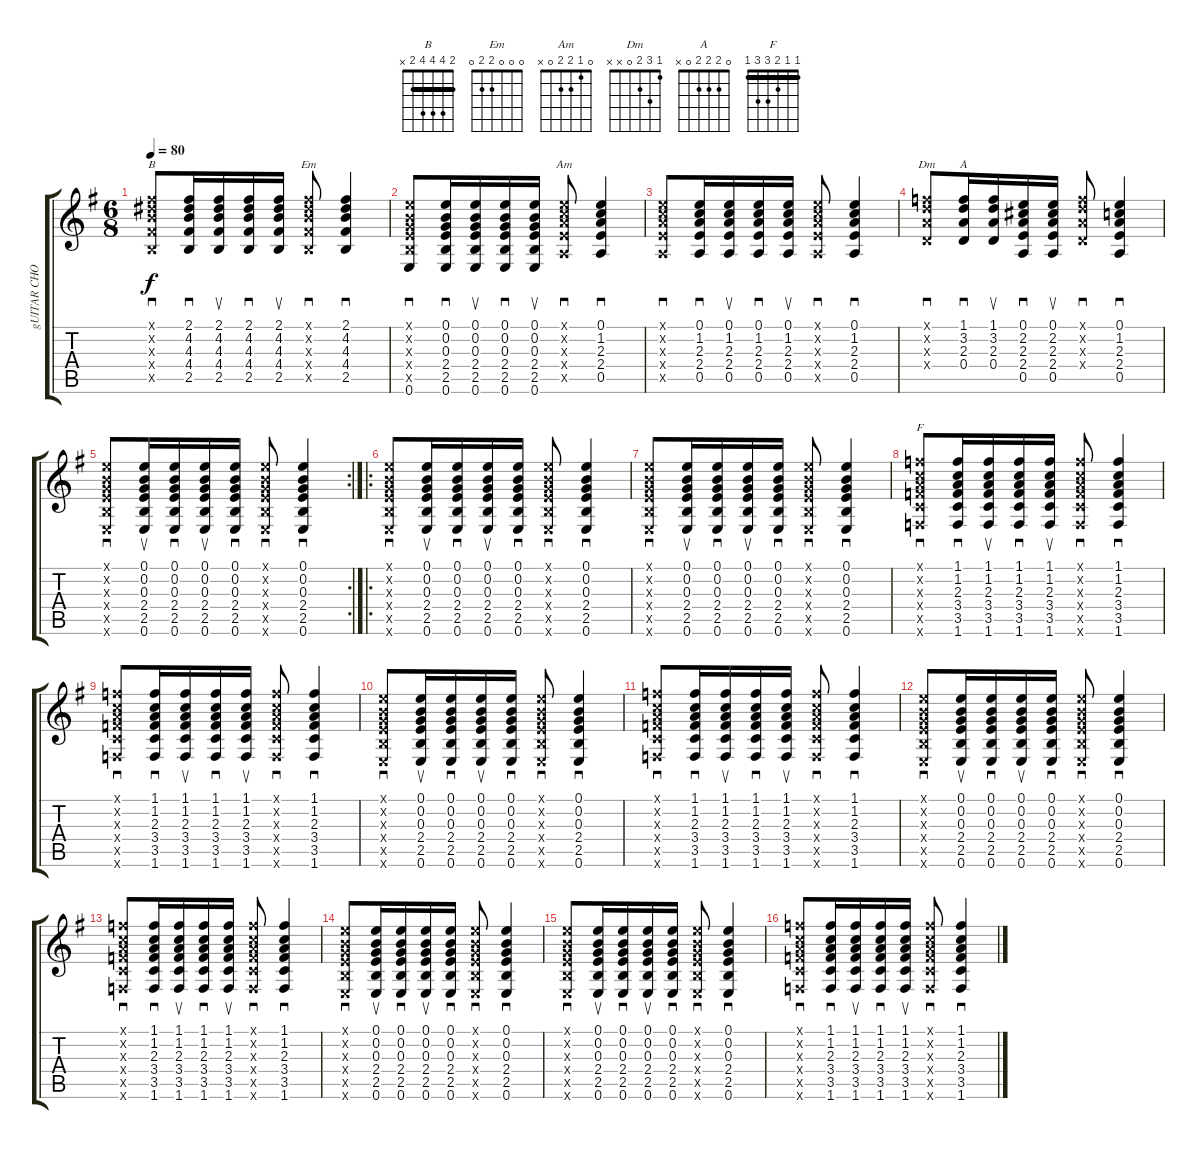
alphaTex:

\track ("gUITAR CHORD (2)" "gUITAR CHO") {instrument acousticguitarnylon}
\staff {score tabs}
\tuning (E4 B3 G3 D3 A2 E2) {hide}
\chord ("B" 2 4 4 4 2 x) {barre 2}
\chord ("Em" 0 0 0 2 2 0)
\chord ("Am" 0 1 2 2 0 x)
\chord ("Dm" 1 3 2 0 x x)
\chord ("A" 0 2 2 2 0 x)
\chord ("F" 1 1 2 3 3 1) {barre 1}
\ts (6 8)
\tempo 80
\clef g2
\ks eminor
(2.1{x} 4.2{x} 4.3{x} 4.4{x} 2.5{x}).8{sd ch "B" dy f instrument acousticguitarnylon} (2.1 4.2 4.3 4.4 2.5).16{sd} (2.1 4.2 4.3 4.4 2.5).16{su} (2.1 4.2 4.3 4.4 2.5).16{sd} (2.1 4.2 4.3 4.4 2.5).16{su} (2.1{x} 4.2{x} 4.3{x} 4.4{x} 2.5{x}).8{sd ch "Em"} (2.1 4.2 4.3 4.4 2.5).4{sd} |
(0.1{x} 0.2{x} 0.3{x} 2.4{x} 2.5{x} 0.6).8{sd} (0.1 0.2 0.3 2.4 2.5 0.6).16{sd} (0.1 0.2 0.3 2.4 2.5 0.6).16{su} (0.1 0.2 0.3 2.4 2.5 0.6).16{sd} (0.1 0.2 0.3 2.4 2.5 0.6).16{su} (0.1{x} 1.2{x} 2.3{x} 2.4{x} 0.5{x}).8{sd ch "Am"} (0.1 1.2 2.3 2.4 0.5).4{sd} |
(0.1{x} 1.2{x} 2.3{x} 2.4{x} 0.5{x}).8{sd} (0.1 1.2 2.3 2.4 0.5).16{sd} (0.1 1.2 2.3 2.4 0.5).16{su} (0.1 1.2 2.3 2.4 0.5).16{sd} (0.1 1.2 2.3 2.4 0.5).16{su} (0.1{x} 1.2{x} 2.3{x} 2.4{x} 0.5{x}).8{sd} (0.1 1.2 2.3 2.4 0.5).4{sd} |
(1.1{x} 3.2{x} 2.3{x} 0.4{x}).8{sd ch "Dm"} (1.1 3.2 2.3 0.4).16{sd ch "A"} (1.1 3.2 2.3 0.4).16{su} (0.1 2.2 2.3 2.4 0.5).16{sd} (0.1 2.2 2.3 2.4 0.5).16{su} (1.1{x} 3.2{x} 2.3{x} 0.4{x}).8{sd} (0.1 1.2 2.3 2.4 0.5).4{sd} |
\rc 2
(0.1{x} 0.2{x} 0.3{x} 2.4{x} 2.5{x} 0.6{x}).8{sd} (0.1 0.2 0.3 2.4 2.5 0.6).16{su} (0.1 0.2 0.3 2.4 2.5 0.6).16{sd} (0.1 0.2 0.3 2.4 2.5 0.6).16{su} (0.1 0.2 0.3 2.4 2.5 0.6).16{sd} (0.1{x} 0.2{x} 0.3{x} 2.4{x} 2.5{x} 0.6{x}).8{sd} (0.1 0.2 0.3 2.4 2.5 0.6).4{sd} |
\ro
(0.1{x} 0.2{x} 0.3{x} 2.4{x} 2.5{x} 0.6{x}).8{sd} (0.1 0.2 0.3 2.4 2.5 0.6).16{su} (0.1 0.2 0.3 2.4 2.5 0.6).16{sd} (0.1 0.2 0.3 2.4 2.5 0.6).16{su} (0.1 0.2 0.3 2.4 2.5 0.6).16{sd} (0.1{x} 0.2{x} 0.3{x} 2.4{x} 2.5{x} 0.6{x}).8{sd} (0.1 0.2 0.3 2.4 2.5 0.6).4{sd} |
(0.1{x} 0.2{x} 0.3{x} 2.4{x} 2.5{x} 0.6{x}).8{sd} (0.1 0.2 0.3 2.4 2.5 0.6).16{su} (0.1 0.2 0.3 2.4 2.5 0.6).16{sd} (0.1 0.2 0.3 2.4 2.5 0.6).16{su} (0.1 0.2 0.3 2.4 2.5 0.6).16{sd} (0.1{x} 0.2{x} 0.3{x} 2.4{x} 2.5{x} 0.6{x}).8{sd} (0.1 0.2 0.3 2.4 2.5 0.6).4{sd} |
(1.1{x} 1.2{x} 2.3{x} 3.4{x} 3.5{x} 1.6{x}).8{sd ch "F"} (1.1 1.2 2.3 3.4 3.5 1.6).16{sd} (1.1 1.2 2.3 3.4 3.5 1.6).16{su} (1.1 1.2 2.3 3.4 3.5 1.6).16{sd} (1.1 1.2 2.3 3.4 3.5 1.6).16{su} (1.1{x} 1.2{x} 2.3{x} 3.4{x} 3.5{x} 1.6{x}).8{sd} (1.1 1.2 2.3 3.4 3.5 1.6).4{sd} |
(1.1{x} 1.2{x} 2.3{x} 3.4{x} 3.5{x} 1.6{x}).8{sd} (1.1 1.2 2.3 3.4 3.5 1.6).16{sd} (1.1 1.2 2.3 3.4 3.5 1.6).16{su} (1.1 1.2 2.3 3.4 3.5 1.6).16{sd} (1.1 1.2 2.3 3.4 3.5 1.6).16{su} (1.1{x} 1.2{x} 2.3{x} 3.4{x} 3.5{x} 1.6{x}).8{sd} (1.1 1.2 2.3 3.4 3.5 1.6).4{sd} |
(0.1{x} 0.2{x} 0.3{x} 2.4{x} 2.5{x} 0.6{x}).8{sd} (0.1 0.2 0.3 2.4 2.5 0.6).16{su} (0.1 0.2 0.3 2.4 2.5 0.6).16{sd} (0.1 0.2 0.3 2.4 2.5 0.6).16{su} (0.1 0.2 0.3 2.4 2.5 0.6).16{sd} (0.1{x} 0.2{x} 0.3{x} 2.4{x} 2.5{x} 0.6{x}).8{sd} (0.1 0.2 0.3 2.4 2.5 0.6).4{sd} |
(1.1{x} 1.2{x} 2.3{x} 3.4{x} 3.5{x} 1.6{x}).8{sd} (1.1 1.2 2.3 3.4 3.5 1.6).16{sd} (1.1 1.2 2.3 3.4 3.5 1.6).16{su} (1.1 1.2 2.3 3.4 3.5 1.6).16{sd} (1.1 1.2 2.3 3.4 3.5 1.6).16{su} (1.1{x} 1.2{x} 2.3{x} 3.4{x} 3.5{x} 1.6{x}).8{sd} (1.1 1.2 2.3 3.4 3.5 1.6).4{sd} |
(0.1{x} 0.2{x} 0.3{x} 2.4{x} 2.5{x} 0.6{x}).8{sd} (0.1 0.2 0.3 2.4 2.5 0.6).16{su} (0.1 0.2 0.3 2.4 2.5 0.6).16{sd} (0.1 0.2 0.3 2.4 2.5 0.6).16{su} (0.1 0.2 0.3 2.4 2.5 0.6).16{sd} (0.1{x} 0.2{x} 0.3{x} 2.4{x} 2.5{x} 0.6{x}).8{sd} (0.1 0.2 0.3 2.4 2.5 0.6).4{sd} |
(1.1{x} 1.2{x} 2.3{x} 3.4{x} 3.5{x} 1.6{x}).8{sd} (1.1 1.2 2.3 3.4 3.5 1.6).16{sd} (1.1 1.2 2.3 3.4 3.5 1.6).16{su} (1.1 1.2 2.3 3.4 3.5 1.6).16{sd} (1.1 1.2 2.3 3.4 3.5 1.6).16{su} (1.1{x} 1.2{x} 2.3{x} 3.4{x} 3.5{x} 1.6{x}).8{sd} (1.1 1.2 2.3 3.4 3.5 1.6).4{sd} |
(0.1{x} 0.2{x} 0.3{x} 2.4{x} 2.5{x} 0.6{x}).8{sd} (0.1 0.2 0.3 2.4 2.5 0.6).16{su} (0.1 0.2 0.3 2.4 2.5 0.6).16{sd} (0.1 0.2 0.3 2.4 2.5 0.6).16{su} (0.1 0.2 0.3 2.4 2.5 0.6).16{sd} (0.1{x} 0.2{x} 0.3{x} 2.4{x} 2.5{x} 0.6{x}).8{sd} (0.1 0.2 0.3 2.4 2.5 0.6).4{sd} |
(0.1{x} 0.2{x} 0.3{x} 2.4{x} 2.5{x} 0.6{x}).8{sd} (0.1 0.2 0.3 2.4 2.5 0.6).16{su} (0.1 0.2 0.3 2.4 2.5 0.6).16{sd} (0.1 0.2 0.3 2.4 2.5 0.6).16{su} (0.1 0.2 0.3 2.4 2.5 0.6).16{sd} (0.1{x} 0.2{x} 0.3{x} 2.4{x} 2.5{x} 0.6{x}).8{sd} (0.1 0.2 0.3 2.4 2.5 0.6).4{sd} |
(1.1{x} 1.2{x} 2.3{x} 3.4{x} 3.5{x} 1.6{x}).8{sd} (1.1 1.2 2.3 3.4 3.5 1.6).16{sd} (1.1 1.2 2.3 3.4 3.5 1.6).16{su} (1.1 1.2 2.3 3.4 3.5 1.6).16{sd} (1.1 1.2 2.3 3.4 3.5 1.6).16{su} (1.1{x} 1.2{x} 2.3{x} 3.4{x} 3.5{x} 1.6{x}).8{sd} (1.1 1.2 2.3 3.4 3.5 1.6).4{sd}
